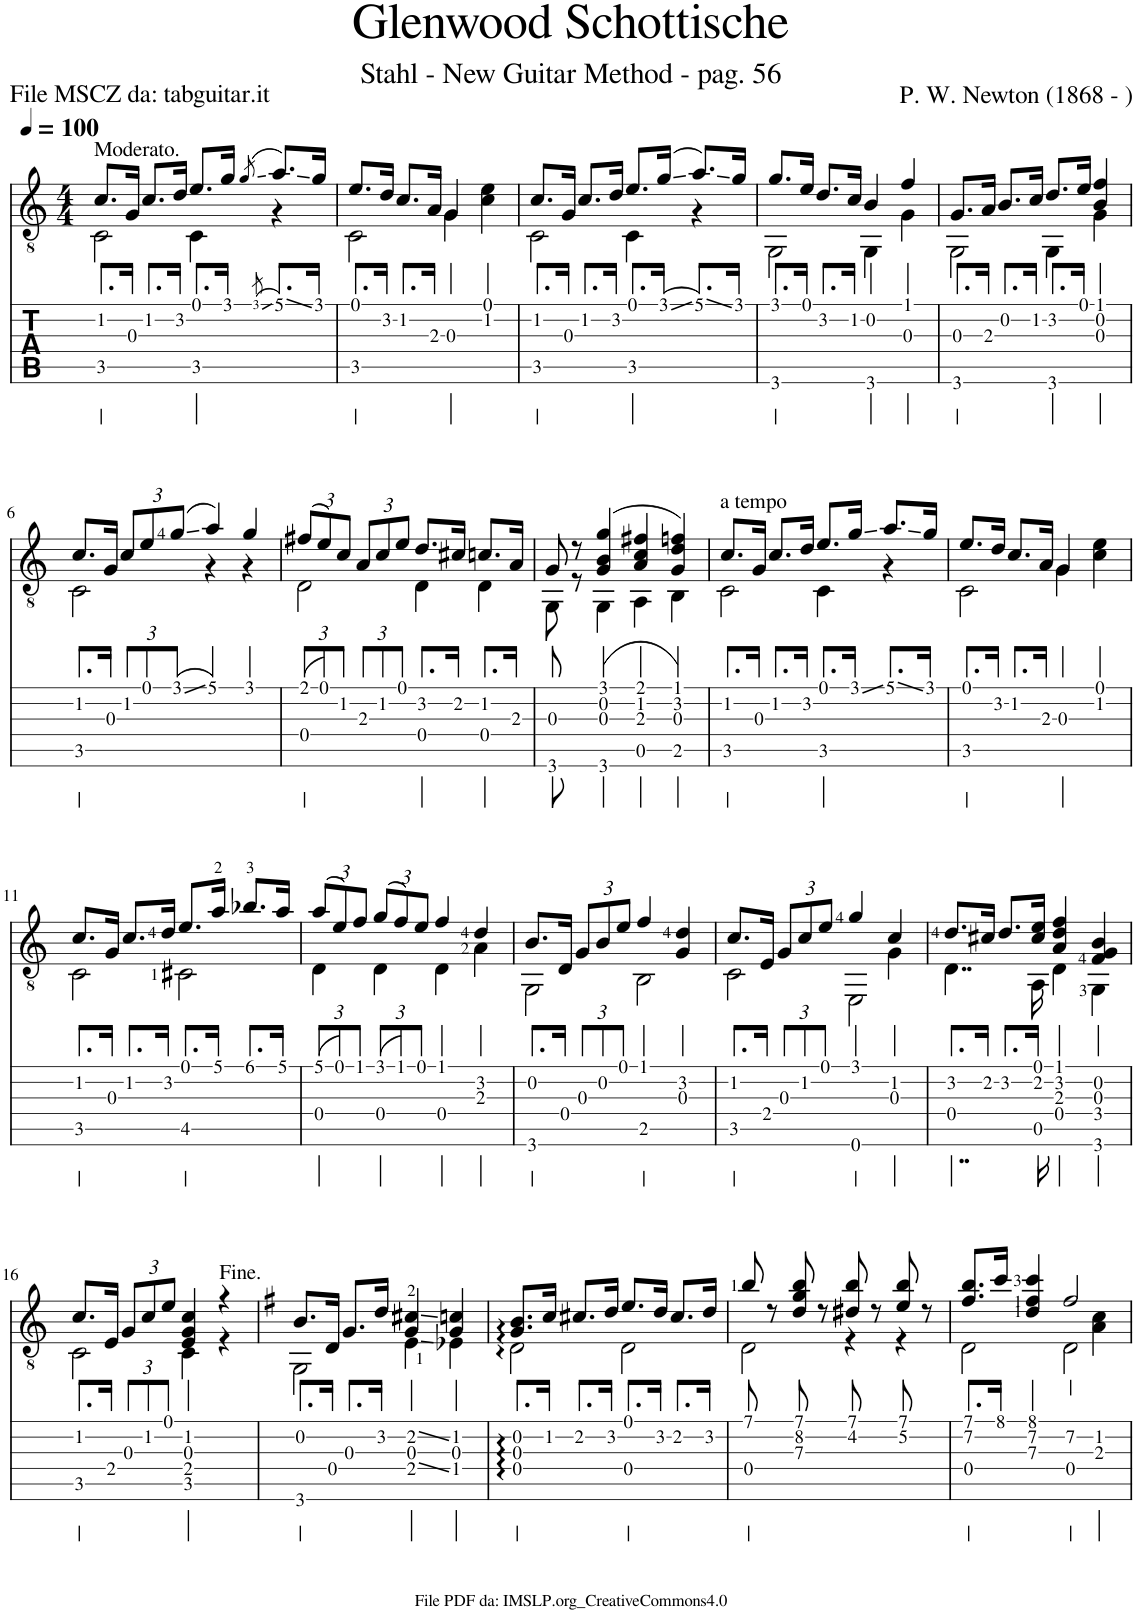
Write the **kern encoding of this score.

**kern	**kern
*part2	*part1
*staff2	*staff1
*I"Chitarra classica (Intavolatura)	*I"Guitar
*stria6	*
*	*clefGv2
*k[]	*k[]
*M4/4	*M4/4
*MM100	*MM100
=1	=1
*^	*^
!	!	!LO:TX:a:t=Moderato.	!
8.c/L	2C\	8.c/L	2C\
16G/Jk	.	16G/Jk	.
8.c/L	.	8.c/L	.
16d/Jk	.	16d/Jk	.
8.e/L	4C\	8.e/L	4C\
16g/Jk	.	16g/Jk	.
(8qg/	.	(8qg/	.
8.a/L)	4r	8.a/L)	4r
16g/Jk	.	16g/Jk	.
=2	=2	=2	=2
8.e/L	2C\	8.e/L	2C\
16d/Jk	.	16d/Jk	.
8.c/L	.	8.c/L	.
16A/Jk	.	16A/Jk	.
4G/	4G\	4G/	4G\
4c/ 4e/	4ryy	4c\ 4e\	4ryy
=3	=3	=3	=3
8.c/L	2C\	8.c/L	2C\
16G/Jk	.	16G/Jk	.
8.c/L	.	8.c/L	.
16d/Jk	.	16d/Jk	.
8.e/L	4C\	8.e/L	4C\
(16g/Jk	.	(16g/Jk	.
8.a/L)	4r	8.a/L)	4r
16g/Jk	.	16g/Jk	.
=4	=4	=4	=4
8.g/L	2GG\	8.g/L	2GG\
16e/Jk	.	16e/Jk	.
8.d/L	.	8.d/L	.
16c/Jk	.	16c/Jk	.
4B/	4GG\	4B/	4GG\
4f/	4G\	4f/	4G\
=5	=5	=5	=5
8.G/L	2GG\	8.G/L	2GG\
16A/Jk	.	16A/Jk	.
8.B/L	.	8.B/L	.
16c/Jk	.	16c/Jk	.
8.d/L	4GG\	8.d/L	4GG\
16e/Jk	.	16e/Jk	.
4B/ 4f/	4G\	4B/ 4f/	4G\
!!LO:LB:g=z	!!
=6	=6	=6	=6
8.c/L	2C\	8.c/L	2C\
16G/Jk	.	16G/Jk	.
*Xbrackettup	*	*Xbrackettup	*
12c/L	.	12c/L	.
12e/	.	12e/	.
(12g/J	.	(12g/J	.
4a/)	4r	4a/)	4r
4g/	4r	4g/	4r
=7	=7	=7	=7
(12f#X/L	2D\	(12f#X/L	2D\
12e/)	.	12e/)	.
12c/J	.	12c/J	.
12A/L	.	12A/L	.
12c/	.	12c/	.
12e/J	.	12e/J	.
8.d/L	4D\	8.d/L	4D\
16c#X/Jk	.	16c#X/Jk	.
8.cn/L	4D\	8.cn/L	4D\
16A/Jk	.	16A/Jk	.
=8	=8	=8	=8
8G/	8GG\	8G/	8GG\
8r	8r	8r	8r
(4G/ 4B/ 4g/	4GG\	(4G/ 4B/ 4g/	4GG\
4A/ 4c/ 4f#X/	4AA\	4A/ 4c/ 4f#X/	4AA\
4G/ 4d/ 4fn/)	4BB\	4G/ 4d/ 4fn/)	4BB\
=9	=9	=9	=9
!	!	!LO:TX:a:t=a tempo	!
8.c/L	2C\	8.c/L	2C\
16G/Jk	.	16G/Jk	.
8.c/L	.	8.c/L	.
16d/Jk	.	16d/Jk	.
8.e/L	4C\	8.e/L	4C\
16g/Jk	.	16g/Jk	.
8.a/L	4r	8.a/L	4r
16g/Jk	.	16g/Jk	.
=10	=10	=10	=10
8.e/L	2C\	8.e/L	2C\
16d/Jk	.	16d/Jk	.
8.c/L	.	8.c/L	.
16A/Jk	.	16A/Jk	.
4G/	4G\	4G/	4G\
4c/ 4e/	4ryy	4c\ 4e\	4ryy
!!LO:LB:g=z	!!
=11	=11	=11	=11
8.c/L	2C\	8.c/L	2C\
16G/Jk	.	16G/Jk	.
8.c/L	.	8.c/L	.
16d/Jk	.	16d/Jk	.
8.e/L	2C#X\	8.e/L	2C#X\
16a/Jk	.	16a/Jk	.
8.b-X/L	.	8.b-X/L	.
16a/Jk	.	16a/Jk	.
=12	=12	=12	=12
(12a/L	4D\	(12a/L	4D\
12e/)	.	12e/)	.
12f/J	.	12f/J	.
(12g/L	4D\	(12g/L	4D\
12f/)	.	12f/)	.
12e/J	.	12e/J	.
4f/	4D\	4f/	4D\
4d/	4A\	4d/	4A\
=13	=13	=13	=13
8.B/L	2GG\	8.B/L	2GG\
16D/Jk	.	16D/Jk	.
12G/L	.	12G/L	.
12B/	.	12B/	.
12e/J	.	12e/J	.
4f/	2BB\	4f/	2BB\
4G/ 4d/	.	4G/ 4d/	.
=14	=14	=14	=14
*	*^	*	*^
8.c/L	2C\	2.ryy	8.c/L	2C\	2.ryy
16E/Jk	.	.	16E/Jk	.	.
12G/L	.	.	12G/L	.	.
12c/	.	.	12c/	.	.
12e/J	.	.	12e/J	.	.
4g/	2EE\	.	4g/	2EE\	.
4c/	.	4G\	4c/	.	4G\
*	*v	*v	*	*	*
*	*	*	*v	*v
=15	=15	=15	=15
8.d/L	4..D\	8.d/L	4..D\
16c#X/Jk	.	16c#X/Jk	.
8.d/L	.	8.d/L	.
16c#/ 16e/Jk	16AA\	16c#/ 16e/Jk	16AA\
4A/ 4d/ 4f/	4D\	4A/ 4d/ 4f/	4D\
4F/ 4G/ 4B/	4GG\	4F/ 4G/ 4B/	4GG\
!!LO:LB:g=z	!!
=16	=16	=16	=16
8.c/L	2C\	8.c/L	2C\
16E/Jk	.	16E/Jk	.
12G/L	.	12G/L	.
12c/	.	12c/	.
12e/J	.	12e/J	.
4E/ 4G/ 4c/	4C\	4E/ 4G/ 4c/	4C\
4r	4r	4r	4r
=17	=17	=17	=17
*k[f#]	*	*k[f#]	*
8.B/L	2GG\	8.B/L	2GG\
16D/Jk	.	16D/Jk	.
8.G/L	.	8.G/L	.
16d/Jk	.	16d/Jk	.
4G/ 4c#X/	4E\	4G/ 4c#X/	4E\
4G/ 4cn/	4E-X\	4G/ 4cn/	4E-X\
=18	=18	=18	=18
8.G/ 8.B/L	2D\	8.G/ 8.B/L	2D\
16c/Jk	.	16c/Jk	.
8.c#X/L	.	8.c#X/L	.
16d/Jk	.	16d/Jk	.
8.e/L	2D\	8.e/L	2D\
16d/Jk	.	16d/Jk	.
8.c#/L	.	8.c#/L	.
16d/Jk	.	16d/Jk	.
=19	=19	=19	=19
8b/	2D\	8b/	2D\
8r	.	8r	.
8d/ 8g/ 8b/	.	8d/ 8g/ 8b/	.
8r	.	8r	.
8d#X/ 8b/	4r	8d#X/ 8b/	4r
8r	.	8r	.
8e/ 8b/	4r	8e/ 8b/	4r
8r	.	8r	.
=20	=20	=20	=20
*	*^	*	*^
8.f#/ 8.b/L	2D\	2.ryy	8.f#/ 8.b/L	2D\	2.ryy
16cc/Jk	.	.	16cc/Jk	.	.
4d/ 4f#/ 4cc/	.	.	4d/ 4f#/ 4cc/	.	.
2f#/	2D\	.	2f#/	2D\	.
.	.	4A\ 4c\	.	.	4A\ 4c\
*v	*v	*v	*	*	*
*	*v	*v	*v
=	=
*-	*-
